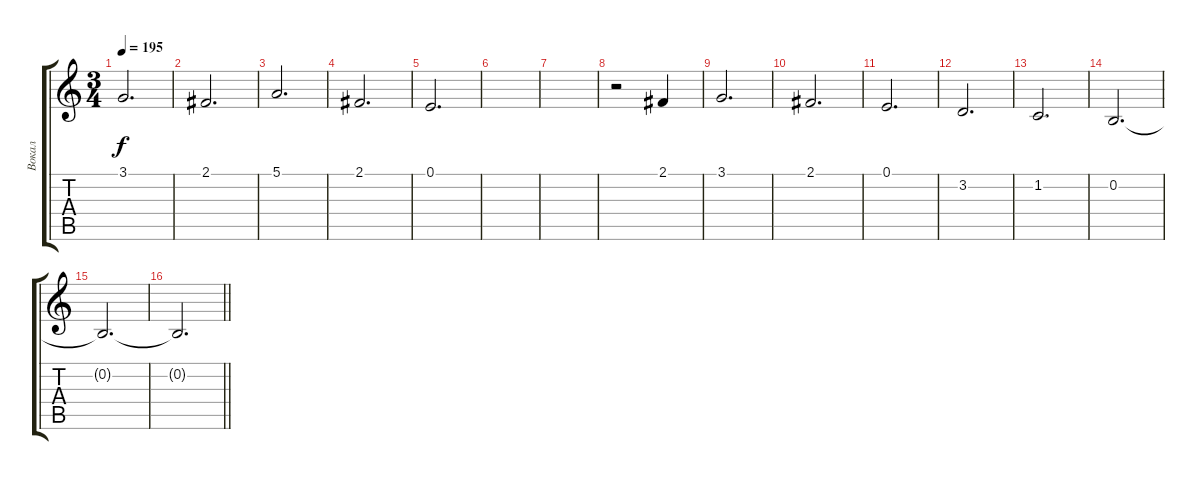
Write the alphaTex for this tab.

\track ("Вокал" "Вокал") {instrument lead2sawtooth}
\staff {score tabs}
\tuning (E4 B3 G3 D3 A2 E2) {hide}
\ts (3 4)
\tempo 195
\clef g2
\ks c
3.1.2{d dy f} |
2.1.2{d} |
5.1.2{d} |
2.1.2{d} |
0.1.2{d} |
|
|
r.2 2.1.4 |
3.1.2{d} |
2.1.2{d} |
0.1.2{d} |
3.2.2{d} |
1.2.2{d} |
0.2.2{d} |
0.2{t}.2{d} |
\barLineRight lightlight
0.2{t}.2{d}
